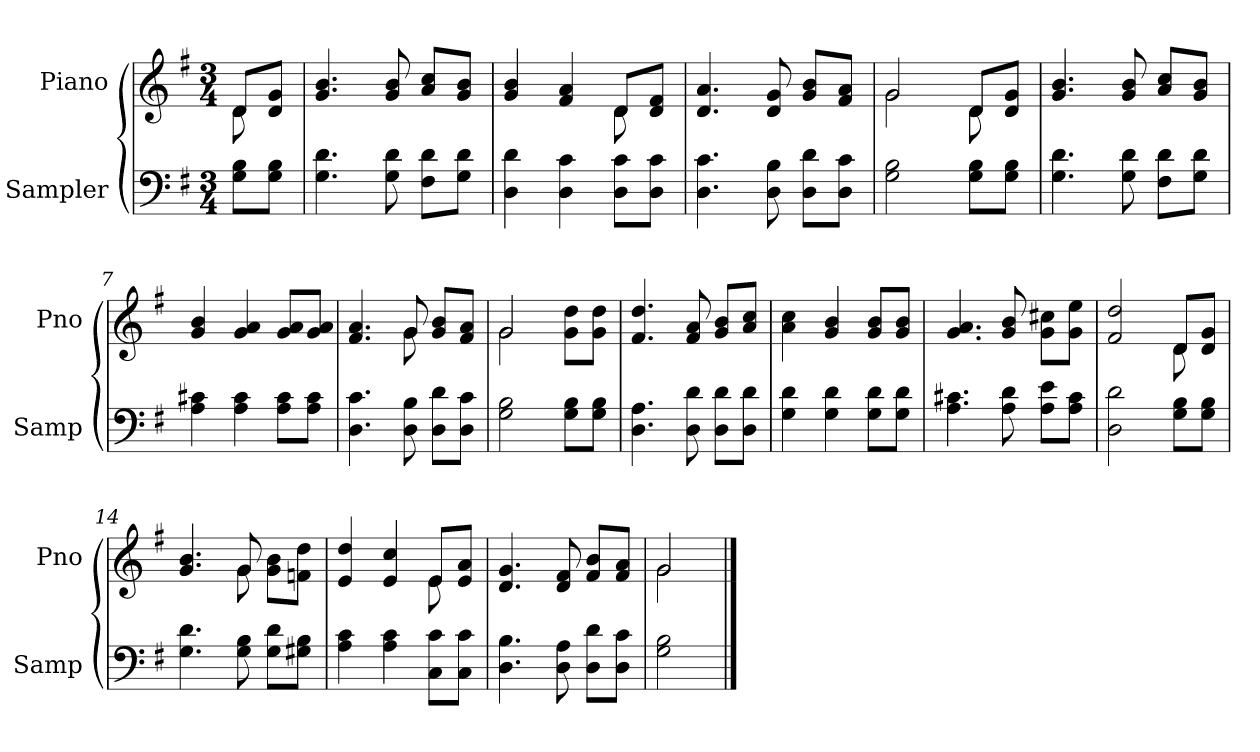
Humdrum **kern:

**kern	**kern
*part2	*part1
*staff2	*staff1
*I"Sampler	*I"Piano
*I'Samp	*I'Pno
*clefF4	*clefG2
*k[f#]	*k[f#]
*G:	*G:
*M3/4	*M3/4
=1	=1
*	*^
8G\ 8B\L	8d/L	8d
8G\ 8B\J	8d/ 8g/J	8ryy
*	*v	*v
=2	=2
4.G 4.d	4.g 4.b
8G 8d	8g 8b
8F#\ 8d\L	8a/ 8cc/L
8G\ 8d\J	8g/ 8b/J
=3	=3
*	*^
4D 4d	4g 4b	2ryy
4D 4c	4f# 4a	.
8D\ 8c\L	8d/L	8d
8D\ 8c\J	8d/ 8f#/J	8ryy
*	*v	*v
=4	=4
4.D 4.c	4.d 4.a
8D 8B	8d 8g
8D\ 8d\L	8g/ 8b/L
8D\ 8c\J	8f#/ 8a/J
=5	=5
*	*^
2G 2B	2g/	2g
8G\ 8B\L	8d/L	8d
8G\ 8B\J	8d/ 8g/J	8ryy
*	*v	*v
=6	=6
4.G 4.d	4.g 4.b
8G 8d	8g 8b
8F#\ 8d\L	8a/ 8cc/L
8G\ 8d\J	8g/ 8b/J
=7	=7
4A 4c#X	4g 4b
4A 4c#	4g 4a
8A\ 8c#\L	8g/ 8a/L
8A\ 8c#\J	8g/ 8a/J
=8	=8
*	*^
4.D 4.c	4.f# 4.a	4.ryy
8D 8B	8g/	8g
8D\ 8d\L	8g/ 8b/L	4ryy
8D\ 8c\J	8f#/ 8a/J	.
=9	=9	=9
2G 2B	2g/	2g
8G\ 8B\L	8g\ 8dd\L	4ryy
8G\ 8B\J	8g\ 8dd\J	.
*	*v	*v
=10	=10
4.D 4.A	4.f# 4.dd
8D 8d	8f# 8a
8D\ 8d\L	8g/ 8b/L
8D\ 8d\J	8a/ 8cc/J
=11	=11
4G 4d	4a 4cc
4G 4d	4g 4b
8G\ 8d\L	8g/ 8b/L
8G\ 8d\J	8g/ 8b/J
=12	=12
4.A 4.c#X	4.g 4.a
8A 8d	8g 8b
8A\ 8e\L	8g\ 8cc#X\L
8A\ 8c#\J	8g\ 8ee\J
=13	=13
*	*^
2D 2d	2f# 2dd	2ryy
8G\ 8B\L	8d/L	8d
8G\ 8B\J	8d/ 8g/J	8ryy
=14	=14	=14
4.G 4.d	4.g 4.b	4.ryy
8G 8B	8g/	8g
8G\ 8d\L	8g\ 8b\L	4ryy
8G#X\ 8B\J	8fn\ 8dd\J	.
=15	=15	=15
4A 4c	4e 4dd	2ryy
4A 4c	4e 4cc	.
8C\ 8c\L	8e/L	8e
8C\ 8c\J	8e/ 8a/J	8ryy
*	*v	*v
=16	=16
4.D 4.B	4.d 4.g
8D 8A	8d 8f#
8D\ 8d\L	8f#/ 8b/L
8D\ 8c\J	8f#/ 8a/J
=17	=17
*	*^
2G 2B	2g/	2g
*	*v	*v
==	==
*-	*-
